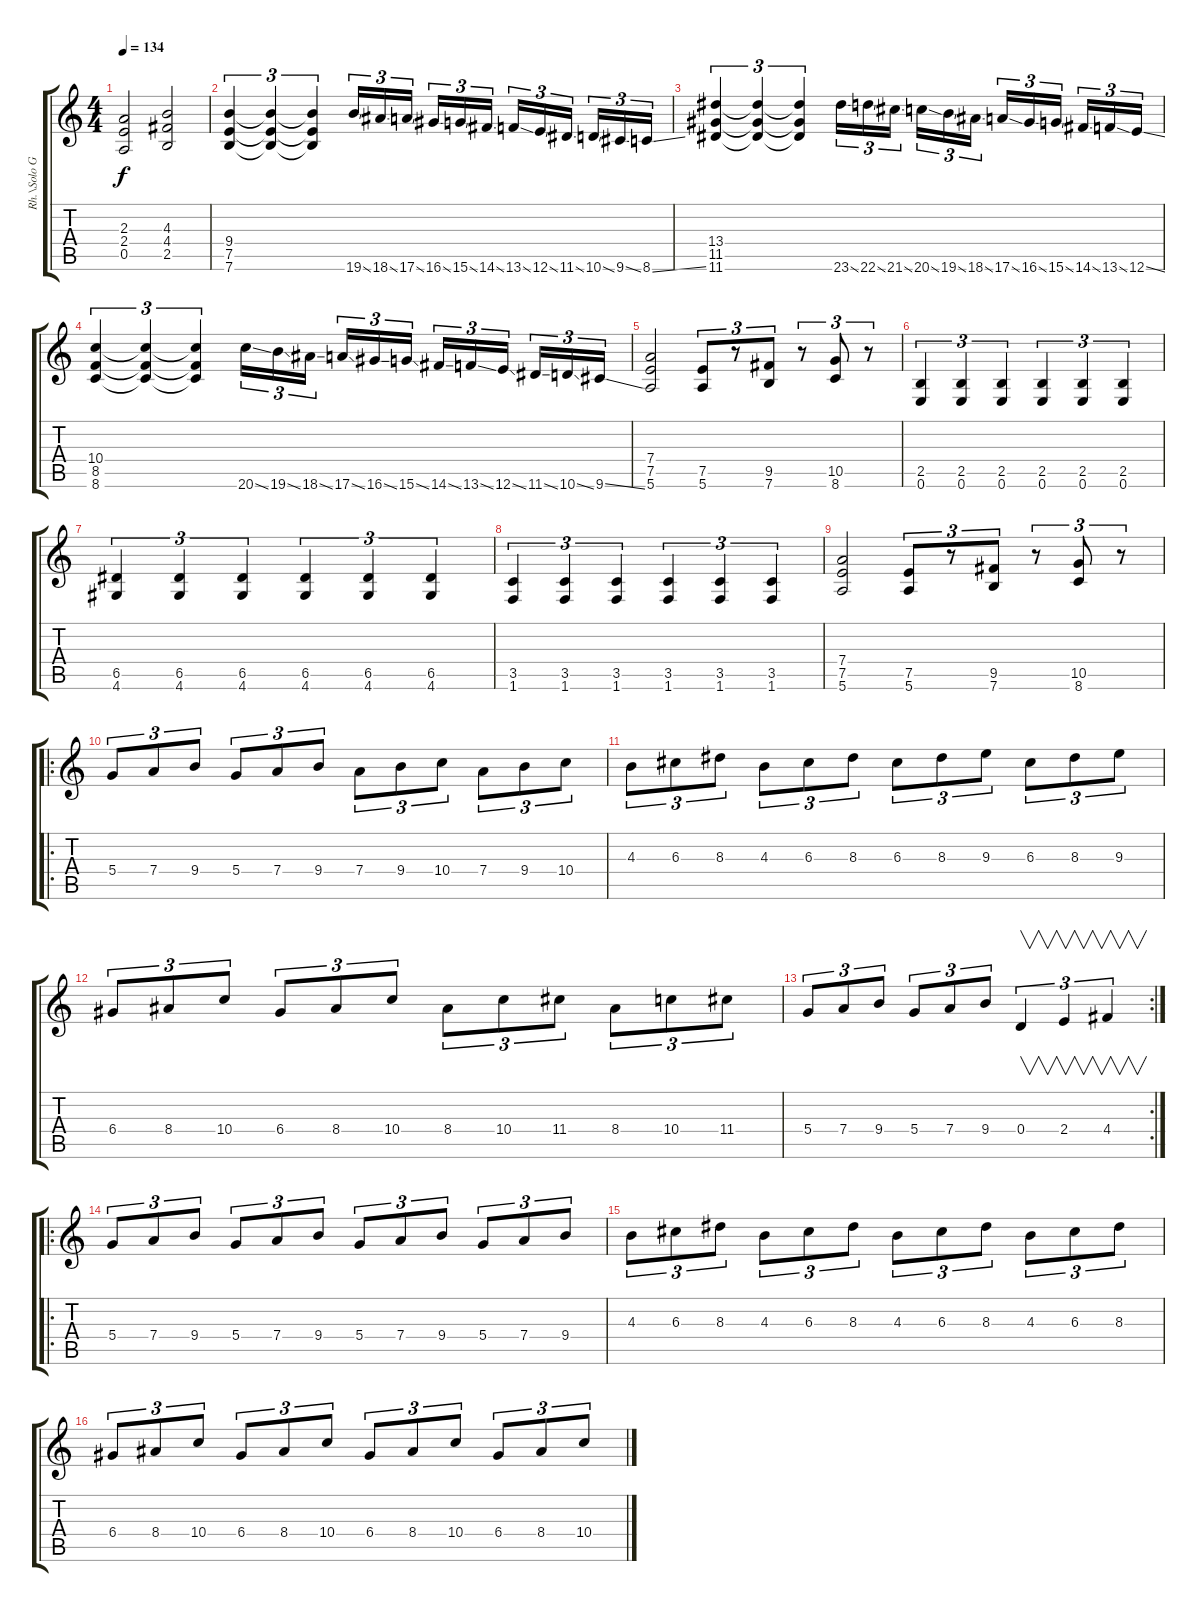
\track ("Rh.\\Solo Guitar 2" "Rh.\\Solo G") {instrument overdrivenguitar}
\staff {score tabs}
\tuning (E4 B3 G3 D3 A2 E2) {hide}
\ts (4 4)
\tempo 134
\clef g2
\ks c
(2.3 2.4 0.5).2{dy f} (4.3 4.4 2.5).2 |
(9.4 7.5 7.6).4{tu (3 2)} (9.4{t} 7.5{t} 7.6{t}).4{tu (3 2)} (9.4{t} 7.5{t} 7.6{t}).4{tu (3 2)} 19.6{ss}.16{tu (3 2)} 18.6{ss}.16{tu (3 2)} 17.6{ss}.16{tu (3 2)} 16.6{ss}.16{tu (3 2)} 15.6{ss}.16{tu (3 2)} 14.6{ss}.16{tu (3 2)} 13.6{ss}.16{tu (3 2)} 12.6{ss}.16{tu (3 2)} 11.6{ss}.16{tu (3 2)} 10.6{ss}.16{tu (3 2)} 9.6{ss}.16{tu (3 2)} 8.6{ss}.16{tu (3 2)} |
(13.4 11.5 11.6).4{tu (3 2)} (13.4{t} 11.5{t} 11.6{t}).4{tu (3 2)} (13.4{t} 11.5{t} 11.6{t}).4{tu (3 2)} 23.6{ss}.16{tu (3 2)} 22.6{ss}.16{tu (3 2)} 21.6{ss}.16{tu (3 2)} 20.6{ss}.16{tu (3 2)} 19.6{ss}.16{tu (3 2)} 18.6{ss}.16{tu (3 2)} 17.6{ss}.16{tu (3 2)} 16.6{ss}.16{tu (3 2)} 15.6{ss}.16{tu (3 2)} 14.6{ss}.16{tu (3 2)} 13.6{ss}.16{tu (3 2)} 12.6{ss}.16{tu (3 2)} |
(10.4 8.5 8.6).4{tu (3 2)} (10.4{t} 8.5{t} 8.6{t}).4{tu (3 2)} (10.4{t} 8.5{t} 8.6{t}).4{tu (3 2)} 20.6{ss}.16{tu (3 2)} 19.6{ss}.16{tu (3 2)} 18.6{ss}.16{tu (3 2)} 17.6{ss}.16{tu (3 2)} 16.6{ss}.16{tu (3 2)} 15.6{ss}.16{tu (3 2)} 14.6{ss}.16{tu (3 2)} 13.6{ss}.16{tu (3 2)} 12.6{ss}.16{tu (3 2)} 11.6{ss}.16{tu (3 2)} 10.6{ss}.16{tu (3 2)} 9.6{ss}.16{tu (3 2)} |
(7.4 7.5 5.6).2 (7.5 5.6).8{tu (3 2)} r.8{tu (3 2)} (9.5 7.6).8{tu (3 2)} r.8{tu (3 2)} (10.5 8.6).8{tu (3 2)} r.8{tu (3 2)} |
(2.5 0.6).4{tu (3 2)} (2.5 0.6).4{tu (3 2)} (2.5 0.6).4{tu (3 2)} (2.5 0.6).4{tu (3 2)} (2.5 0.6).4{tu (3 2)} (2.5 0.6).4{tu (3 2)} |
(6.5 4.6).4{tu (3 2)} (6.5 4.6).4{tu (3 2)} (6.5 4.6).4{tu (3 2)} (6.5 4.6).4{tu (3 2)} (6.5 4.6).4{tu (3 2)} (6.5 4.6).4{tu (3 2)} |
(3.5 1.6).4{tu (3 2)} (3.5 1.6).4{tu (3 2)} (3.5 1.6).4{tu (3 2)} (3.5 1.6).4{tu (3 2)} (3.5 1.6).4{tu (3 2)} (3.5 1.6).4{tu (3 2)} |
(7.4 7.5 5.6).2 (7.5 5.6).8{tu (3 2)} r.8{tu (3 2)} (9.5 7.6).8{tu (3 2)} r.8{tu (3 2)} (10.5 8.6).8{tu (3 2)} r.8{tu (3 2)} |
\ro
5.4.8{tu (3 2) volume 15 instrument distortionguitar} 7.4.8{tu (3 2)} 9.4.8{tu (3 2)} 5.4.8{tu (3 2)} 7.4.8{tu (3 2)} 9.4.8{tu (3 2)} 7.4.8{tu (3 2)} 9.4.8{tu (3 2)} 10.4.8{tu (3 2)} 7.4.8{tu (3 2)} 9.4.8{tu (3 2)} 10.4.8{tu (3 2)} |
4.3.8{tu (3 2)} 6.3.8{tu (3 2)} 8.3.8{tu (3 2)} 4.3.8{tu (3 2)} 6.3.8{tu (3 2)} 8.3.8{tu (3 2)} 6.3.8{tu (3 2)} 8.3.8{tu (3 2)} 9.3.8{tu (3 2)} 6.3.8{tu (3 2)} 8.3.8{tu (3 2)} 9.3.8{tu (3 2)} |
6.4.8{tu (3 2)} 8.4.8{tu (3 2)} 10.4.8{tu (3 2)} 6.4.8{tu (3 2)} 8.4.8{tu (3 2)} 10.4.8{tu (3 2)} 8.4.8{tu (3 2)} 10.4.8{tu (3 2)} 11.4.8{tu (3 2)} 8.4.8{tu (3 2)} 10.4.8{tu (3 2)} 11.4.8{tu (3 2)} |
\rc 2
5.4.8{tu (3 2)} 7.4.8{tu (3 2)} 9.4.8{tu (3 2)} 5.4.8{tu (3 2)} 7.4.8{tu (3 2)} 9.4.8{tu (3 2)} 0.4.4{v tu (3 2)} 2.4.4{v tu (3 2)} 4.4.4{v tu (3 2)} |
\ro
5.4.8{tu (3 2) volume 15 instrument distortionguitar} 7.4.8{tu (3 2)} 9.4.8{tu (3 2)} 5.4.8{tu (3 2)} 7.4.8{tu (3 2)} 9.4.8{tu (3 2)} 5.4.8{tu (3 2)} 7.4.8{tu (3 2)} 9.4.8{tu (3 2)} 5.4.8{tu (3 2)} 7.4.8{tu (3 2)} 9.4.8{tu (3 2)} |
4.3.8{tu (3 2)} 6.3.8{tu (3 2)} 8.3.8{tu (3 2)} 4.3.8{tu (3 2)} 6.3.8{tu (3 2)} 8.3.8{tu (3 2)} 4.3.8{tu (3 2)} 6.3.8{tu (3 2)} 8.3.8{tu (3 2)} 4.3.8{tu (3 2)} 6.3.8{tu (3 2)} 8.3.8{tu (3 2)} |
6.4.8{tu (3 2)} 8.4.8{tu (3 2)} 10.4.8{tu (3 2)} 6.4.8{tu (3 2)} 8.4.8{tu (3 2)} 10.4.8{tu (3 2)} 6.4.8{tu (3 2)} 8.4.8{tu (3 2)} 10.4.8{tu (3 2)} 6.4.8{tu (3 2)} 8.4.8{tu (3 2)} 10.4.8{tu (3 2)}
